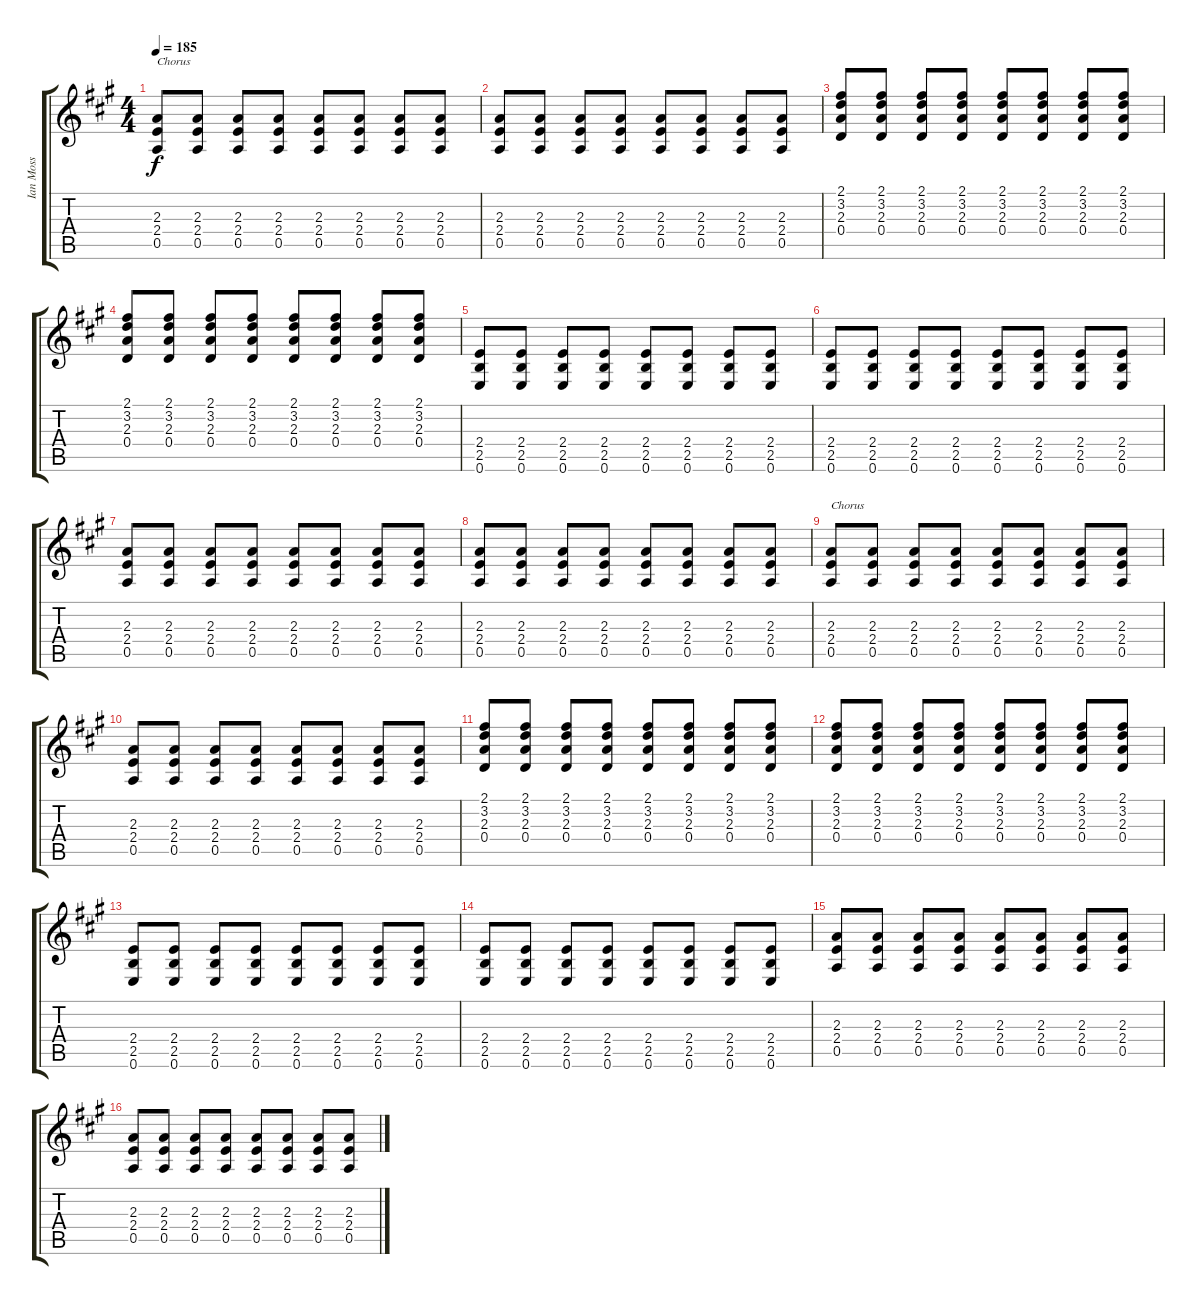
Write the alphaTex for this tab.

\track ("Ian Moss" "Ian Moss") {instrument overdrivenguitar}
\staff {score tabs}
\tuning (E4 B3 G3 D3 A2 E2) {hide}
\ts (4 4)
\tempo 185
\clef g2
\ks a
(2.3 2.4 0.5).8{txt "Chorus" dy f} (2.3 2.4 0.5).8 (2.3 2.4 0.5).8 (2.3 2.4 0.5).8 (2.3 2.4 0.5).8 (2.3 2.4 0.5).8 (2.3 2.4 0.5).8 (2.3 2.4 0.5).8 |
(2.3 2.4 0.5).8 (2.3 2.4 0.5).8 (2.3 2.4 0.5).8 (2.3 2.4 0.5).8 (2.3 2.4 0.5).8 (2.3 2.4 0.5).8 (2.3 2.4 0.5).8 (2.3 2.4 0.5).8 |
(2.1 3.2 2.3 0.4).8 (2.1 3.2 2.3 0.4).8 (2.1 3.2 2.3 0.4).8 (2.1 3.2 2.3 0.4).8 (2.1 3.2 2.3 0.4).8 (2.1 3.2 2.3 0.4).8 (2.1 3.2 2.3 0.4).8 (2.1 3.2 2.3 0.4).8 |
(2.1 3.2 2.3 0.4).8 (2.1 3.2 2.3 0.4).8 (2.1 3.2 2.3 0.4).8 (2.1 3.2 2.3 0.4).8 (2.1 3.2 2.3 0.4).8 (2.1 3.2 2.3 0.4).8 (2.1 3.2 2.3 0.4).8 (2.1 3.2 2.3 0.4).8 |
(2.4 2.5 0.6).8 (2.4 2.5 0.6).8 (2.4 2.5 0.6).8 (2.4 2.5 0.6).8 (2.4 2.5 0.6).8 (2.4 2.5 0.6).8 (2.4 2.5 0.6).8 (2.4 2.5 0.6).8 |
(2.4 2.5 0.6).8 (2.4 2.5 0.6).8 (2.4 2.5 0.6).8 (2.4 2.5 0.6).8 (2.4 2.5 0.6).8 (2.4 2.5 0.6).8 (2.4 2.5 0.6).8 (2.4 2.5 0.6).8 |
(2.3 2.4 0.5).8 (2.3 2.4 0.5).8 (2.3 2.4 0.5).8 (2.3 2.4 0.5).8 (2.3 2.4 0.5).8 (2.3 2.4 0.5).8 (2.3 2.4 0.5).8 (2.3 2.4 0.5).8 |
(2.3 2.4 0.5).8 (2.3 2.4 0.5).8 (2.3 2.4 0.5).8 (2.3 2.4 0.5).8 (2.3 2.4 0.5).8 (2.3 2.4 0.5).8 (2.3 2.4 0.5).8 (2.3 2.4 0.5).8 |
(2.3 2.4 0.5).8{txt "Chorus"} (2.3 2.4 0.5).8 (2.3 2.4 0.5).8 (2.3 2.4 0.5).8 (2.3 2.4 0.5).8 (2.3 2.4 0.5).8 (2.3 2.4 0.5).8 (2.3 2.4 0.5).8 |
(2.3 2.4 0.5).8 (2.3 2.4 0.5).8 (2.3 2.4 0.5).8 (2.3 2.4 0.5).8 (2.3 2.4 0.5).8 (2.3 2.4 0.5).8 (2.3 2.4 0.5).8 (2.3 2.4 0.5).8 |
(2.1 3.2 2.3 0.4).8 (2.1 3.2 2.3 0.4).8 (2.1 3.2 2.3 0.4).8 (2.1 3.2 2.3 0.4).8 (2.1 3.2 2.3 0.4).8 (2.1 3.2 2.3 0.4).8 (2.1 3.2 2.3 0.4).8 (2.1 3.2 2.3 0.4).8 |
(2.1 3.2 2.3 0.4).8 (2.1 3.2 2.3 0.4).8 (2.1 3.2 2.3 0.4).8 (2.1 3.2 2.3 0.4).8 (2.1 3.2 2.3 0.4).8 (2.1 3.2 2.3 0.4).8 (2.1 3.2 2.3 0.4).8 (2.1 3.2 2.3 0.4).8 |
(2.4 2.5 0.6).8 (2.4 2.5 0.6).8 (2.4 2.5 0.6).8 (2.4 2.5 0.6).8 (2.4 2.5 0.6).8 (2.4 2.5 0.6).8 (2.4 2.5 0.6).8 (2.4 2.5 0.6).8 |
(2.4 2.5 0.6).8 (2.4 2.5 0.6).8 (2.4 2.5 0.6).8 (2.4 2.5 0.6).8 (2.4 2.5 0.6).8 (2.4 2.5 0.6).8 (2.4 2.5 0.6).8 (2.4 2.5 0.6).8 |
(2.3 2.4 0.5).8 (2.3 2.4 0.5).8 (2.3 2.4 0.5).8 (2.3 2.4 0.5).8 (2.3 2.4 0.5).8 (2.3 2.4 0.5).8 (2.3 2.4 0.5).8 (2.3 2.4 0.5).8 |
(2.3 2.4 0.5).8 (2.3 2.4 0.5).8 (2.3 2.4 0.5).8 (2.3 2.4 0.5).8 (2.3 2.4 0.5).8 (2.3 2.4 0.5).8 (2.3 2.4 0.5).8 (2.3 2.4 0.5).8
